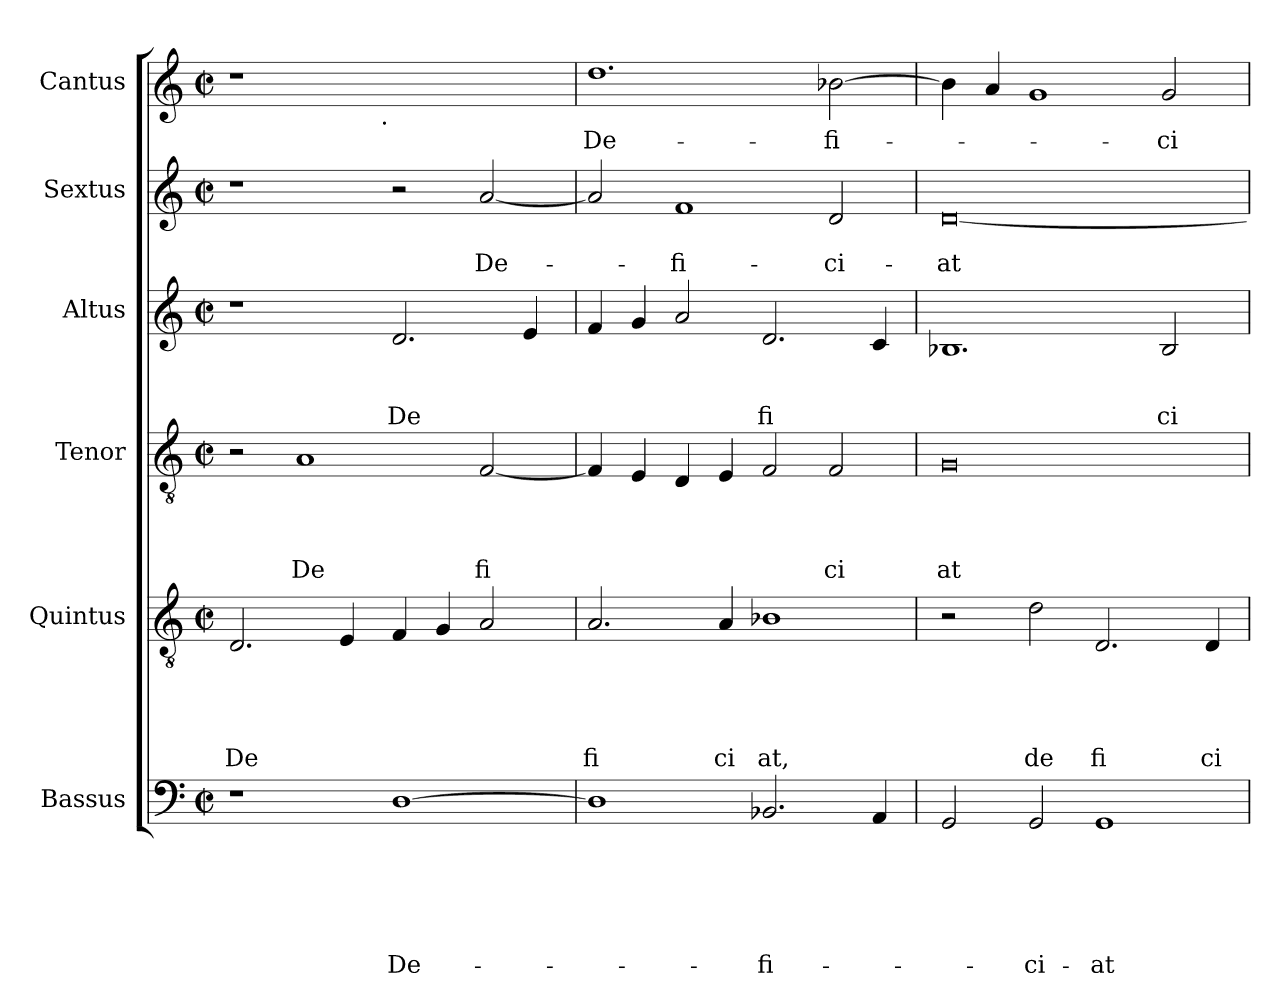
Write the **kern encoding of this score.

**kern	**text	**text	**text	**text	**text	**text	**kern	**text	**text	**text	**text	**text	**kern	**text	**text	**text	**text	**kern	**text	**text	**text	**kern	**text	**text	**kern	**text
*part6	*part6	*part6	*part6	*part6	*part6	*part6	*part5	*part5	*part5	*part5	*part5	*part5	*part4	*part4	*part4	*part4	*part4	*part3	*part3	*part3	*part3	*part2	*part2	*part2	*part1	*part1
*staff6	*staff6	*staff6	*staff6	*staff6	*staff6	*staff6	*staff5	*staff5	*staff5	*staff5	*staff5	*staff5	*staff4	*staff4	*staff4	*staff4	*staff4	*staff3	*staff3	*staff3	*staff3	*staff2	*staff2	*staff2	*staff1	*staff1
*I"Bassus	*	*	*	*	*	*	*I"Quintus	*	*	*	*	*	*I"Tenor	*	*	*	*	*I"Altus	*	*	*	*I"Sextus	*	*	*I"Cantus	*
*clefF4	*	*	*	*	*	*	*clefGv2	*	*	*	*	*	*clefGv2	*	*	*	*	*clefG2	*	*	*	*clefG2	*	*	*clefG2	*
*k[]	*	*	*	*	*	*	*k[]	*	*	*	*	*	*k[]	*	*	*	*	*k[]	*	*	*	*k[]	*	*	*k[]	*
*C:	*	*	*	*	*	*	*C:	*	*	*	*	*	*C:	*	*	*	*	*C:	*	*	*	*C:	*	*	*C:	*
*M2/2	*	*	*	*	*	*	*M2/2	*	*	*	*	*	*M2/2	*	*	*	*	*M2/2	*	*	*	*M2/2	*	*	*M2/2	*
*met(c|)	*	*	*	*	*	*	*met(c|)	*	*	*	*	*	*met(c|)	*	*	*	*	*met(c|)	*	*	*	*met(c|)	*	*	*met(c|)	*
=1	=1	=1	=1	=1	=1	=1	=1	=1	=1	=1	=1	=1	=1	=1	=1	=1	=1	=1	=1	=1	=1	=1	=1	=1	=1	=1
!	!	!	!	!	!	!	!	!	!	!	!	!LO:LY:b	!	!	!	!	!	!	!	!	!	!	!	!	!	!
*	*	*	*	*	*	*	*	*	*	*	*	*	*	*	*	*	*	*	*	*	*	*	*	*	*^	*
1r	.	.	.	.	.	.	2.D/	.	.	.	.	De	2r	.	.	.	.	1r	.	.	.	1r	.	.	1r	2ryy	.
!	!	!	!	!	!	!	!	!	!	!	!	!	!	!	!	!	!LO:LY:b	!	!	!	!	!	!	!	!	!	!
.	.	.	.	.	.	.	.	.	.	.	.	.	1A	.	.	.	De	.	.	.	.	.	.	.	.	4...ryy	.
.	.	.	.	.	.	.	4E/	.	.	.	.	.	.	.	.	.	.	.	.	.	.	.	.	.	.	.	.
!	!	!	!	!	!	!	!	!	!	!	!	!	!	!	!	!	!	!	!	!	!	!	!	!	!	!LO:TX:b:t=.	!
.	.	.	.	.	.	.	.	.	.	.	.	.	.	.	.	.	.	.	.	.	.	.	.	.	.	1ryy	.
!	!	!	!	!	!	!LO:LY:b	!	!	!	!	!	!	!	!	!	!	!	!	!	!	!LO:LY:b	!	!	!	!	!	!
[>1D	.	.	.	.	.	De-	4F/	.	.	.	.	.	.	.	.	.	.	2.d/	.	.	De	2r	.	.	1ryy	.	.
.	.	.	.	.	.	.	4G/	.	.	.	.	.	.	.	.	.	.	.	.	.	.	.	.	.	.	.	.
!	!	!	!	!	!	!	!	!	!	!	!	!	!	!	!	!	!LO:LY:b	!	!	!	!	!	!	!LO:LY:b	!	!	!
.	.	.	.	.	.	.	2A/	.	.	.	.	.	[<2F/	.	.	.	fi	.	.	.	.	[<2a/	.	De-	.	.	.
.	.	.	.	.	.	.	.	.	.	.	.	.	.	.	.	.	.	4e/	.	.	.	.	.	.	.	.	.
.	.	.	.	.	.	.	.	.	.	.	.	.	.	.	.	.	.	.	.	.	.	.	.	.	.	32ryy	.
=2	=2	=2	=2	=2	=2	=2	=2	=2	=2	=2	=2	=2	=2	=2	=2	=2	=2	=2	=2	=2	=2	=2	=2	=2	=2	=2	=2
!	!	!	!	!	!	!	!	!	!	!	!	!LO:LY:b	!	!	!	!	!	!	!	!	!	!	!	!	!	!	!LO:LY:b
*	*	*	*	*	*	*	*	*	*	*	*	*	*	*	*	*	*	*	*	*	*	*	*	*	*v	*v	*
1D]	.	.	.	.	.	.	2.A/	.	.	.	.	fi	4F/]	.	.	.	.	4f/	.	.	.	2a/]	.	.	1.dd	De-
.	.	.	.	.	.	.	.	.	.	.	.	.	4E/	.	.	.	.	4g/	.	.	.	.	.	.	.	.
!	!	!	!	!	!	!	!	!	!	!	!	!	!	!	!	!	!	!	!	!	!	!	!	!LO:LY:b	!	!
.	.	.	.	.	.	.	.	.	.	.	.	.	4D/	.	.	.	.	2a/	.	.	.	1f	.	-fi-	.	.
!	!	!	!	!	!	!	!	!	!	!	!	!LO:LY:b	!	!	!	!	!	!	!	!	!	!	!	!	!	!
.	.	.	.	.	.	.	4A/	.	.	.	.	ci	4E/	.	.	.	.	.	.	.	.	.	.	.	.	.
!	!	!	!	!	!	!LO:LY:b	!	!	!	!	!	!LO:LY:b	!	!	!	!	!	!	!	!	!LO:LY:b	!	!	!	!	!
2.BB-X/	.	.	.	.	.	-fi-	1B-X	.	.	.	.	at,	2F/	.	.	.	.	2.d/	.	.	fi	.	.	.	.	.
!	!	!	!	!	!	!	!	!	!	!	!	!	!	!	!	!	!LO:LY:b	!	!	!	!	!	!	!LO:LY:b	!	!LO:LY:b
.	.	.	.	.	.	.	.	.	.	.	.	.	2F/	.	.	.	ci	.	.	.	.	2d/	.	-ci-	[>2b-X\	-fi-
4AA/	.	.	.	.	.	.	.	.	.	.	.	.	.	.	.	.	.	4c/	.	.	.	.	.	.	.	.
=3	=3	=3	=3	=3	=3	=3	=3	=3	=3	=3	=3	=3	=3	=3	=3	=3	=3	=3	=3	=3	=3	=3	=3	=3	=3	=3
!	!	!	!	!	!	!	!	!	!	!	!	!	!	!	!	!	!LO:LY:b	!	!	!	!	!	!	!LO:LY:b	!	!
2GG/	.	.	.	.	.	.	2r	.	.	.	.	.	0G	.	.	.	at	1.B-X	.	.	.	[<0d	.	-at	4b-\]	.
.	.	.	.	.	.	.	.	.	.	.	.	.	.	.	.	.	.	.	.	.	.	.	.	.	4a/	.
!	!	!	!	!	!	!LO:LY:b	!	!	!	!	!	!LO:LY:b	!	!	!	!	!	!	!	!	!	!	!	!	!	!
2GG/	.	.	.	.	.	-ci-	2d\	.	.	.	.	de	.	.	.	.	.	.	.	.	.	.	.	.	1g	.
!	!	!	!	!	!	!LO:LY:b	!	!	!	!	!	!LO:LY:b	!	!	!	!	!	!	!	!	!	!	!	!	!	!
1GG	.	.	.	.	.	-at	2.D/	.	.	.	.	fi	.	.	.	.	.	.	.	.	.	.	.	.	.	.
!	!	!	!	!	!	!	!	!	!	!	!	!	!	!	!	!	!	!	!	!	!LO:LY:b	!	!	!	!	!LO:LY:b
.	.	.	.	.	.	.	.	.	.	.	.	.	.	.	.	.	.	2B-/	.	.	ci	.	.	.	2g/	-ci-
!	!	!	!	!	!	!	!	!	!	!	!	!LO:LY:b	!	!	!	!	!	!	!	!	!	!	!	!	!	!
.	.	.	.	.	.	.	4D/	.	.	.	.	ci	.	.	.	.	.	.	.	.	.	.	.	.	.	.
=	=	=	=	=	=	=	=	=	=	=	=	=	=	=	=	=	=	=	=	=	=	=	=	=	=	=
*-	*-	*-	*-	*-	*-	*-	*-	*-	*-	*-	*-	*-	*-	*-	*-	*-	*-	*-	*-	*-	*-	*-	*-	*-	*-	*-
